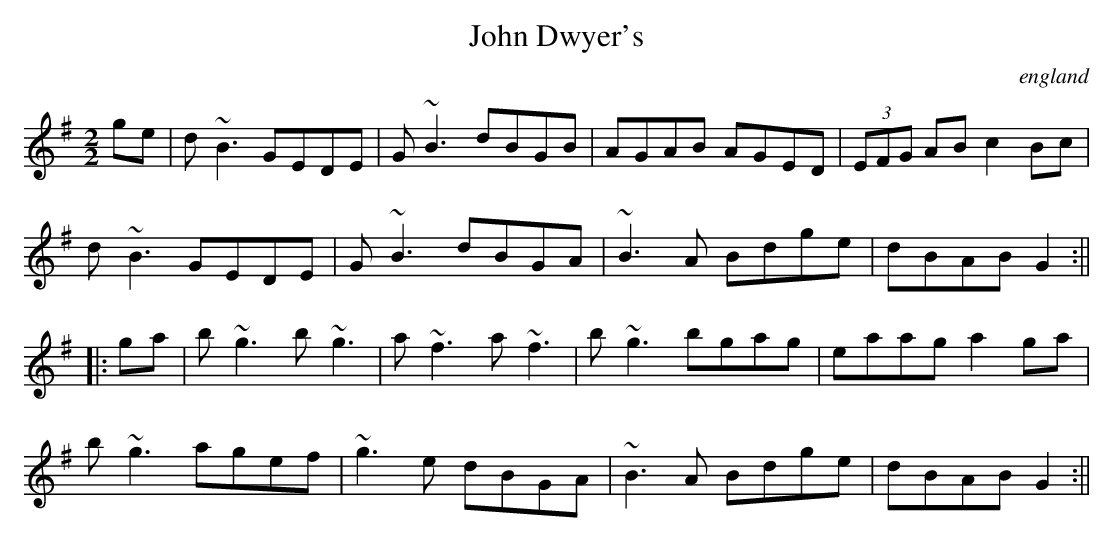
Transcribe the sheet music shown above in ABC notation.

X:1
T:John Dwyer's
O:england
M:2/2
L:1/8
K:G
ge|d~B3 GEDE|G~B3 dBGB|AGAB AGED|(3EFG AB c2Bc|
d~B3 GEDE|G~B3 dBGA|~B3A Bdge|dBAB G2:||
|:ga|b~g3 b~g3|a~f3 a~f3|b~g3 bgag|eaag a2ga|
b~g3 agef|~g3e dBGA|~B3A Bdge|dBAB G2:||
